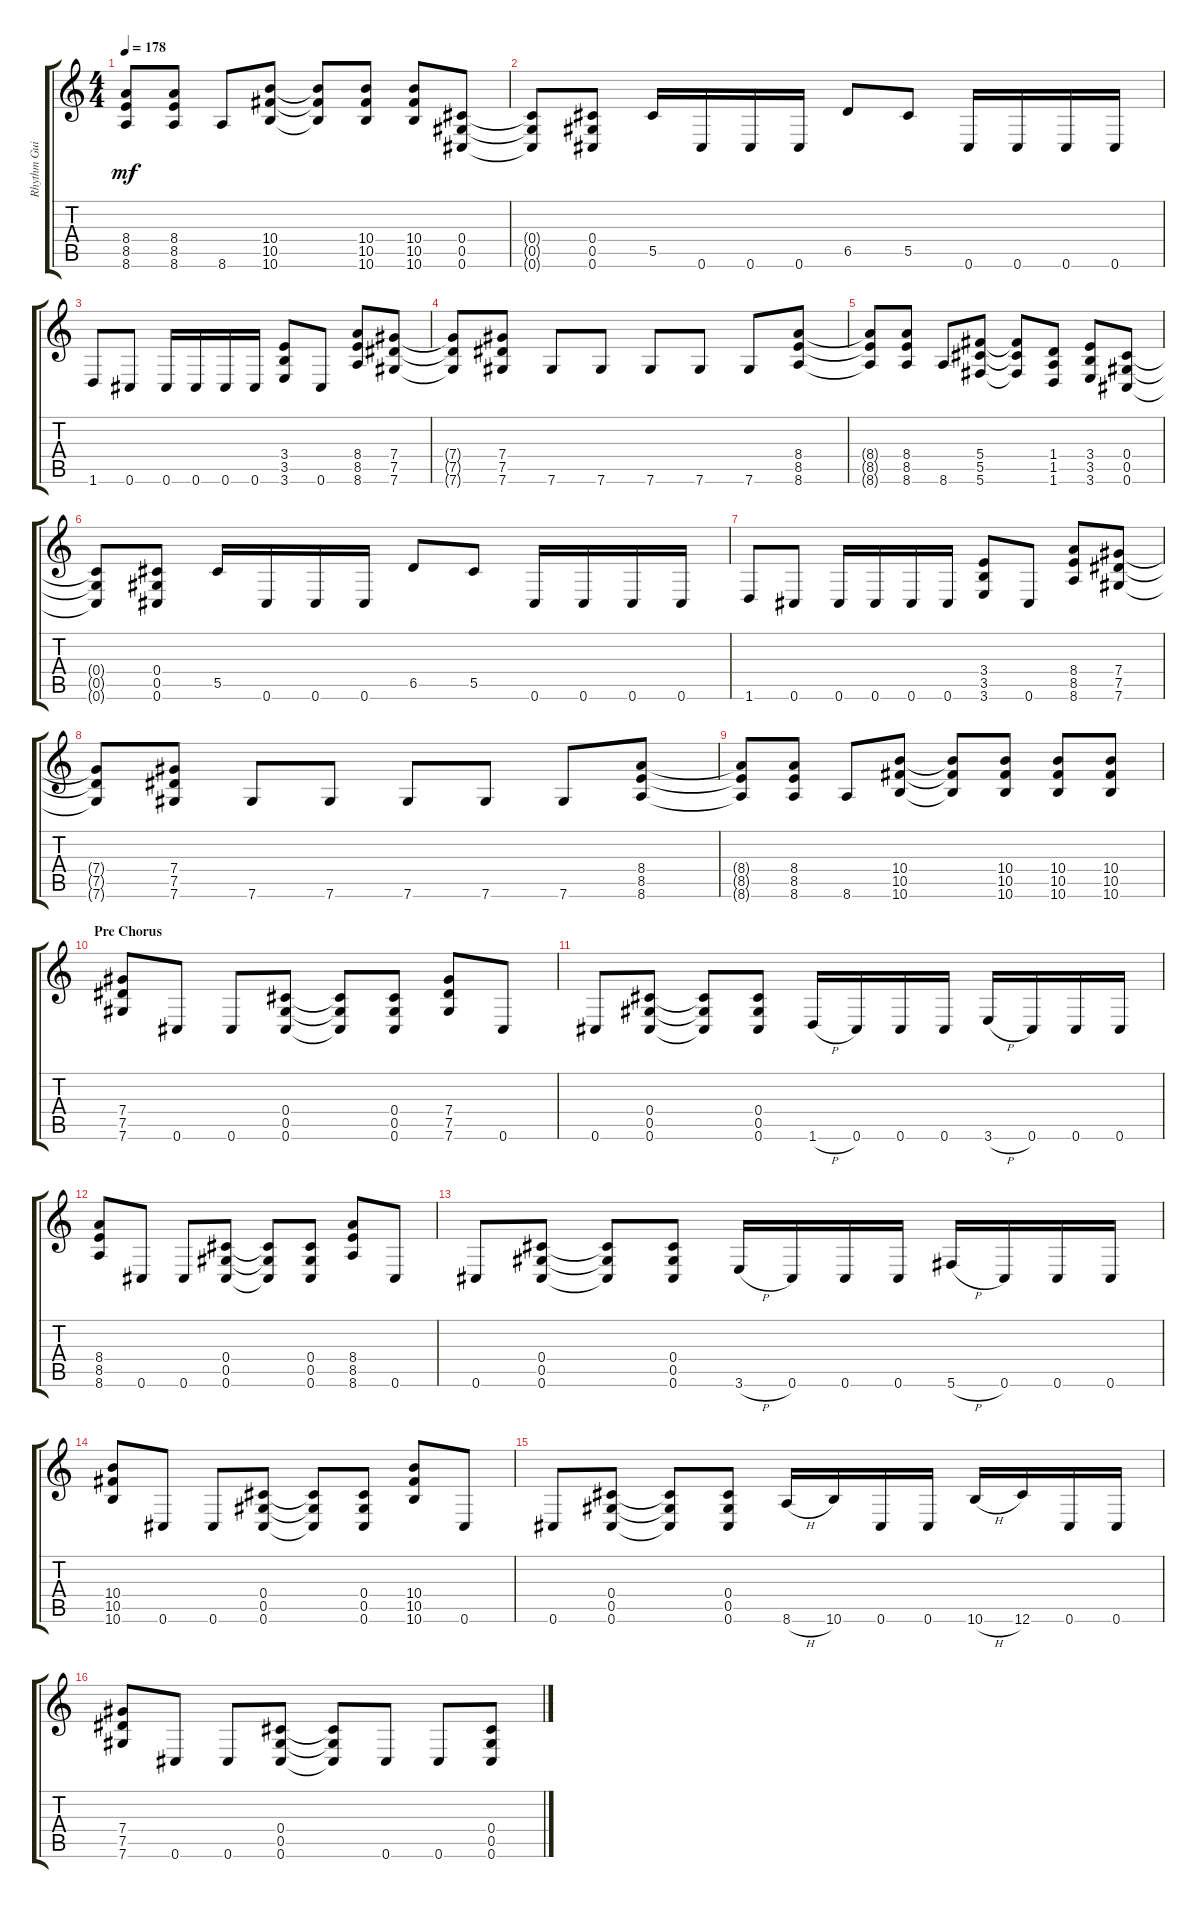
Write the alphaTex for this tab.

\track ("Rhythm Guitar" "Rhythm Gui") {instrument distortionguitar}
\staff {score tabs}
\tuning (Eb4 Bb3 Gb3 Db3 Ab2 Db2) {hide}
\ts (4 4)
\tempo 178
\clef g2
\ks c
(8.4{t} 8.5{t} 8.6{t}).8{dy mf} (8.4 8.5 8.6).8 8.6.8 (10.4 10.5 10.6).8 (10.4{t} 10.5{t} 10.6{t}).8 (10.4 10.5 10.6).8 (10.4 10.5 10.6).8 (0.4 0.5 0.6).8 |
(0.4{t} 0.5{t} 0.6{t}).8 (0.4 0.5 0.6).8 5.5.16 0.6.16 0.6.16 0.6.16 6.5.8 5.5.8 0.6.16 0.6.16 0.6.16 0.6.16 |
1.6.8 0.6.8 0.6.16 0.6.16 0.6.16 0.6.16 (3.4 3.5 3.6).8 0.6.8 (8.4 8.5 8.6).8 (7.4 7.5 7.6).8 |
(7.4{t} 7.5{t} 7.6{t}).8 (7.4 7.5 7.6).8 7.6.8 7.6.8 7.6.8 7.6.8 7.6.8 (8.4 8.5 8.6).8 |
(8.4{t} 8.5{t} 8.6{t}).8 (8.4 8.5 8.6).8 8.6.8 (5.4 5.5 5.6).8 (5.4{t} 5.5{t} 5.6{t}).8 (1.4 1.5 1.6).8 (3.4 3.5 3.6).8 (0.4 0.5 0.6).8 |
(0.4{t} 0.5{t} 0.6{t}).8 (0.4 0.5 0.6).8 5.5.16 0.6.16 0.6.16 0.6.16 6.5.8 5.5.8 0.6.16 0.6.16 0.6.16 0.6.16 |
1.6.8 0.6.8 0.6.16 0.6.16 0.6.16 0.6.16 (3.4 3.5 3.6).8 0.6.8 (8.4 8.5 8.6).8 (7.4 7.5 7.6).8 |
(7.4{t} 7.5{t} 7.6{t}).8 (7.4 7.5 7.6).8 7.6.8 7.6.8 7.6.8 7.6.8 7.6.8 (8.4 8.5 8.6).8 |
(8.4{t} 8.5{t} 8.6{t}).8 (8.4 8.5 8.6).8 8.6.8 (10.4 10.5 10.6).8 (10.4{t} 10.5{t} 10.6{t}).8 (10.4 10.5 10.6).8 (10.4 10.5 10.6).8 (10.4 10.5 10.6).8 |
\section ("" "Pre Chorus")
(7.4 7.5 7.6).8 0.6.8 0.6.8 (0.4 0.5 0.6).8 (0.4{t} 0.5{t} 0.6{t}).8 (0.4 0.5 0.6).8 (7.4 7.5 7.6).8 0.6.8 |
0.6.8 (0.4 0.5 0.6).8 (0.4{t} 0.5{t} 0.6{t}).8 (0.4 0.5 0.6).8 1.6{h}.16 0.6.16 0.6.16 0.6.16 3.6{h}.16 0.6.16 0.6.16 0.6.16 |
(8.4 8.5 8.6).8 0.6.8 0.6.8 (0.4 0.5 0.6).8 (0.4{t} 0.5{t} 0.6{t}).8 (0.4 0.5 0.6).8 (8.4 8.5 8.6).8 0.6.8 |
0.6.8 (0.4 0.5 0.6).8 (0.4{t} 0.5{t} 0.6{t}).8 (0.4 0.5 0.6).8 3.6{h}.16 0.6.16 0.6.16 0.6.16 5.6{h}.16 0.6.16 0.6.16 0.6.16 |
(10.4 10.5 10.6).8 0.6.8 0.6.8 (0.4 0.5 0.6).8 (0.4{t} 0.5{t} 0.6{t}).8 (0.4 0.5 0.6).8 (10.4 10.5 10.6).8 0.6.8 |
0.6.8 (0.4 0.5 0.6).8 (0.4{t} 0.5{t} 0.6{t}).8 (0.4 0.5 0.6).8 8.6{h}.16 10.6.16 0.6.16 0.6.16 10.6{h}.16 12.6.16 0.6.16 0.6.16 |
(7.4 7.5 7.6).8 0.6.8 0.6.8 (0.4 0.5 0.6).8 (0.4{t} 0.5{t} 0.6{t}).8 0.6.8 0.6.8 (0.4 0.5 0.6).8
